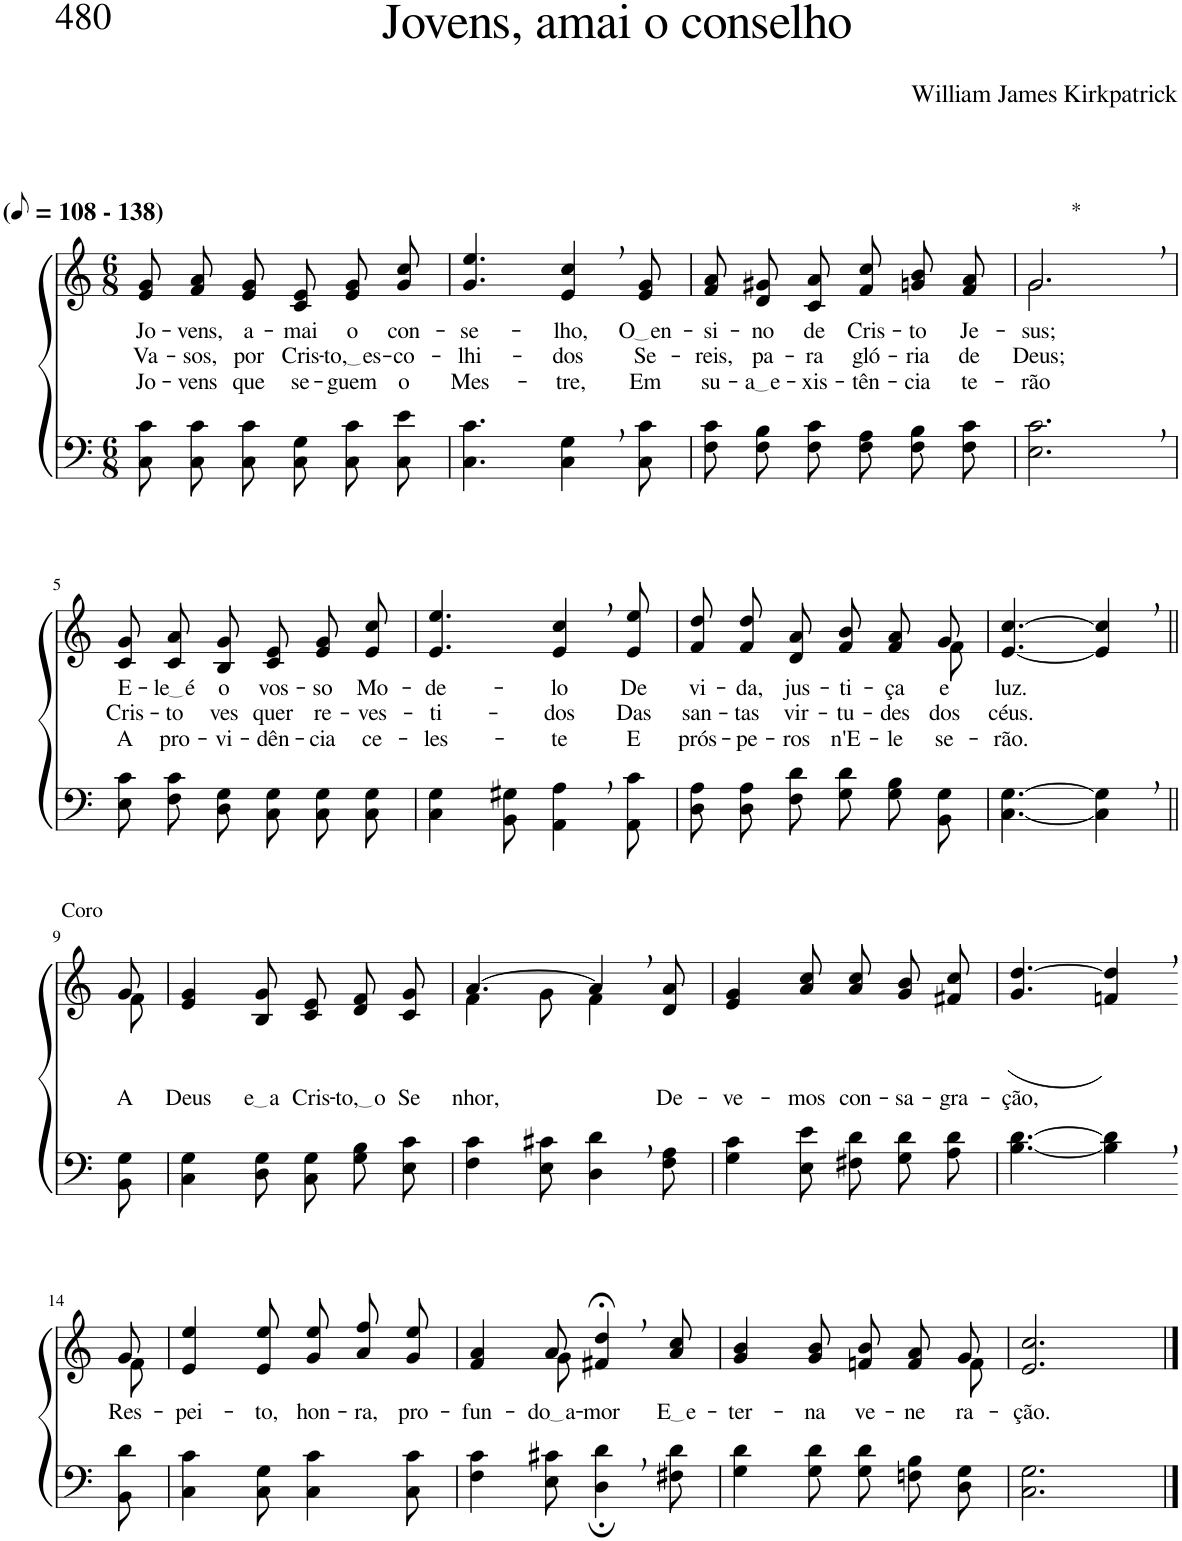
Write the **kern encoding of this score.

**kern	**kern	**text	**text	**text
*part2	*part1	*part1	*part1	*part1
*staff2	*staff1	*staff1	*staff1	*staff1
*I"Parte III e IV	*I"Parte I e II	*	*	*
*clefF4	*clefG2	*	*	*
*Trd1c2	*Trd1c2	*	*	*
*k[]	*k[]	*	*	*
*M6/8	*M6/8	*	*	*
*MM54	*MM54	*	*	*
=1	=1	=1	=1	=1
!	!LO:TX:a:B:t=(	!	!	!
!	!LO:TX:a:B:t=- 138)	!	!	!
!	!	!LO:LY:b	!LO:LY:b	!LO:LY:b
8C\ 8c\L	8e/ 8g/L	Jo-	Va-	Jo-
!	!	!LO:LY:b	!LO:LY:b	!LO:LY:b
8C\ 8c\	8f/ 8a/	-vens,	-sos,	-vens
!	!	!LO:LY:b	!LO:LY:b	!LO:LY:b
8C\ 8c\J	8e/ 8g/J	a-	por	que
!	!	!LO:LY:b	!LO:LY:b	!LO:LY:b
8C\ 8G\L	8c/ 8e/L	-mai	Cris-	se-
!	!	!LO:LY:b	!LO:LY:b	!LO:LY:b
8C\ 8c\	8e/ 8g/	o	to, es	-guem
!	!	!LO:LY:b	!LO:LY:b	!LO:LY:b
8C\ 8e\J	8g/ 8cc/J	con-	-co-	o
=2	=2	=2	=2	=2
!	!	!LO:LY:b	!LO:LY:b	!LO:LY:b
4.C\ 4.c\	4.g/ 4.ee/	-se-	-lhi-	Mes-
!	!	!LO:LY:b	!LO:LY:b	!LO:LY:b
4C\, 4G\,	4e/, 4cc/,	-lho,	-dos	-tre,
!	!	!LO:LY:b	!LO:LY:b	!LO:LY:b
8C\ 8c\	8e/ 8g/	O en	Se-	Em
=3	=3	=3	=3	=3
!	!	!LO:LY:b	!LO:LY:b	!LO:LY:b
8F\ 8c\L	8f/ 8a/L	-si-	-reis,	su-
!	!	!LO:LY:b	!LO:LY:b	!LO:LY:b
8F\ 8B\	8d/ 8g#X/	-no	pa-	a e
!	!	!LO:LY:b	!LO:LY:b	!LO:LY:b
8F\ 8c\J	8c/ 8a/J	de	-ra	-xis-
!	!	!LO:LY:b	!LO:LY:b	!LO:LY:b
8F\ 8A\L	8f/ 8cc/L	Cris-	gló-	-tên-
!	!	!LO:LY:b	!LO:LY:b	!LO:LY:b
8F\ 8B\	8gn/ 8b/	-to	-ria	-cia
!	!	!LO:LY:b	!LO:LY:b	!LO:LY:b
8F\ 8c\J	8f/ 8a/J	Je-	de	te-
=4	=4	=4	=4	=4
!	!LO:TX:a:t=*	!	!	!
!	!	!LO:LY:b	!LO:LY:b	!LO:LY:b
*	*^	*	*	*
2.E\, 2.c\,	2.g,\	2.g/	-sus;	Deus;	-rão
!!LO:LB:g=z
=5	=5	=5	=5	=5	=5
!	!	!	!LO:LY:b	!LO:LY:b	!LO:LY:b
*	*v	*v	*	*	*
8E\ 8c\L	8c/ 8g/L	E-	Cris-	A
!	!	!LO:LY:b	!LO:LY:b	!LO:LY:b
8F\ 8c\	8c/ 8a/	le é	-to	pro-
!	!	!LO:LY:b	!LO:LY:b	!LO:LY:b
8D\ 8G\J	8B/ 8g/J	o	ves	-vi-
!	!	!LO:LY:b	!LO:LY:b	!LO:LY:b
8C\ 8G\L	8c/ 8e/L	vos-	quer	-dên-
!	!	!LO:LY:b	!LO:LY:b	!LO:LY:b
8C\ 8G\	8e/ 8g/	-so	re-	-cia
!	!	!LO:LY:b	!LO:LY:b	!LO:LY:b
8C\ 8G\J	8e/ 8cc/J	Mo-	-ves-	ce-
=6	=6	=6	=6	=6
!	!	!LO:LY:b	!LO:LY:b	!LO:LY:b
4C\ 4G\	4.e/ 4.ee/	-de-	-ti-	-les-
8BB\ 8G#X\	.	.	.	.
!	!	!LO:LY:b	!LO:LY:b	!LO:LY:b
4AA\, 4A\,	4e/, 4cc/,	-lo	-dos	-te
!	!	!LO:LY:b	!LO:LY:b	!LO:LY:b
8AA\ 8c\	8e/ 8ee/	De	Das	E
=7	=7	=7	=7	=7
!	!	!LO:LY:b	!LO:LY:b	!LO:LY:b
*	*^	*	*	*
8D\ 8A\L	8f/ 8dd/L	8ryy	vi-	san-	prós-
!	!	!	!LO:LY:b	!LO:LY:b	!LO:LY:b
*	*v	*v	*	*	*
8D\ 8A\	8f/ 8dd/	-da,	-tas	-pe-
!	!	!LO:LY:b	!LO:LY:b	!LO:LY:b
8F\ 8d\J	8d/ 8a/J	jus-	vir-	-ros
!	!	!LO:LY:b	!LO:LY:b	!LO:LY:b
8G\ 8d\L	8f/ 8b/L	-ti-	-tu-	n'E-
!	!	!LO:LY:b	!LO:LY:b	!LO:LY:b
8G\ 8B\	8f/ 8a/	-ça	-des	-le
*	*^	*	*	*
!	!	!	!LO:LY:b	!LO:LY:b	!LO:LY:b
8BB\ 8G\J	8g/J	8f\	e	dos	se-
=8	=8	=8	=8	=8	=8
!	!	!	!LO:LY:b	!LO:LY:b	!LO:LY:b
*	*v	*v	*	*	*
[4.C\ [4.G\	[4.e/ [4.cc/	luz.	céus.	-rão.
4C\], 4G\],	4e/], 4cc/],	.	.	.
!!LO:LB:g=z
=9||	=9||	=9||	=9||	=9||
*	*^	*	*	*
!	!LO:TX:a:t=Coro	!	!	!	!
!	!	!	!LO:LY:b	!	!
8BB\ 8G\	8g/	8f\	A	.	.
=10	=10	=10	=10	=10	=10
!	!	!	!LO:LY:b	!	!
*	*v	*v	*	*	*
4C\ 4G\	4e/ 4g/	Deus	.	.
!	!	!LO:LY:b	!	!
8D\ 8G\	8B/ 8g/	e a	.	.
!	!	!LO:LY:b	!	!
8C\ 8G\L	8c/ 8e/L	Cris-	.	.
!	!	!LO:LY:b	!	!
8G\ 8B\	8d/ 8f/	to, o	.	.
!	!	!LO:LY:b	!	!
8E\ 8c\J	8c/ 8g/J	Se-	.	.
=11	=11	=11	=11	=11
*	*^	*	*	*
!	!	!	!LO:LY:b	!	!
4F\ 4c\	[4.a/	4f\	-nhor,	.	.
8E\ 8c#X\	.	8g\	.	.	.
4D\, 4d\,	4a,/]	4f\	.	.	.
!	!	!	!LO:LY:b	!	!
8F\ 8A\	8d/ 8a/	8ryy	De-	.	.
=12	=12	=12	=12	=12	=12
!	!	!	!LO:LY:b	!	!
*	*v	*v	*	*	*
4G\ 4c\	4e/ 4g/	-ve-	.	.
!	!	!LO:LY:b	!	!
8E\ 8e\	8a/ 8cc/	-mos	.	.
!	!	!LO:LY:b	!	!
8F#X\ 8d\L	8a\ 8cc\L	con-	.	.
!	!	!LO:LY:b	!	!
8G\ 8d\	8g\ 8b\	-sa-	.	.
!	!	!LO:LY:b	!	!
8A\ 8d\J	8f#X\ 8cc\J	-gra-	.	.
=13	=13	=13	=13	=13
!	!	!LO:LY:b	!	!
[4.B\ [4.d\	(4.g/ [4.dd/	-ção,	.	.
4B\], 4d\],	4fn/, 4dd/],)	.	.	.
!!LO:LB:g=z
=14-	=14-	=14-	=14-	=14-
*	*^	*	*	*
!	!	!	!LO:LY:b	!	!
8BB\ 8d\	8g/	8f\	Res-	.	.
=15	=15	=15	=15	=15	=15
!	!	!	!LO:LY:b	!	!
*	*v	*v	*	*	*
4C\ 4c\	4e/ 4ee/	-pei-	.	.
!	!	!LO:LY:b	!	!
8C\ 8G\	8e/ 8ee/	-to,	.	.
!	!	!LO:LY:b	!	!
4C\ 4c\	8g\ 8ee\L	hon-	.	.
!	!	!LO:LY:b	!	!
.	8a\ 8ff\	-ra,	.	.
!	!	!LO:LY:b	!	!
8C\ 8c\	8g\ 8ee\J	pro-	.	.
=16	=16	=16	=16	=16
!	!	!LO:LY:b	!	!
*	*^	*	*	*
4F\ 4c\	4f/ 4a/	4ryy	-fun-	.	.
!	!	!	!LO:LY:b	!	!
8E\ 8c#X\	8a/	8g\	do a	.	.
!	!	!	!LO:LY:b	!	!
4D\;, 4d\;,	4f#X/;<, 4dd/;<,	4.ryy	-mor	.	.
!	!	!	!LO:LY:b	!	!
8F#X\ 8d\	8a/ 8cc/	.	E e	.	.
=17	=17	=17	=17	=17	=17
!	!	!	!LO:LY:b	!	!
4G\ 4d\	4g/ 4b/	8ryy	-ter-	.	.
!	!	!	!LO:LY:b	!	!
*	*v	*v	*	*	*
8G\ 8d\	8g/ 8b/	-na	.	.
!	!	!LO:LY:b	!	!
8G\ 8d\L	8fn/ 8b/L	ve-	.	.
!	!	!LO:LY:b	!	!
8Fn\ 8B\	8f/ 8a/	-ne-	.	.
*	*^	*	*	*
!	!	!	!LO:LY:b	!	!
8D\ 8G\J	8g/J	8f\	-ra-	.	.
=18	=18	=18	=18	=18	=18
!	!	!	!LO:LY:b	!	!
*	*v	*v	*	*	*
2.C\ 2.G\	2.e/ 2.cc/	-ção.	.	.
==	==	==	==	==
*-	*-	*-	*-	*-
